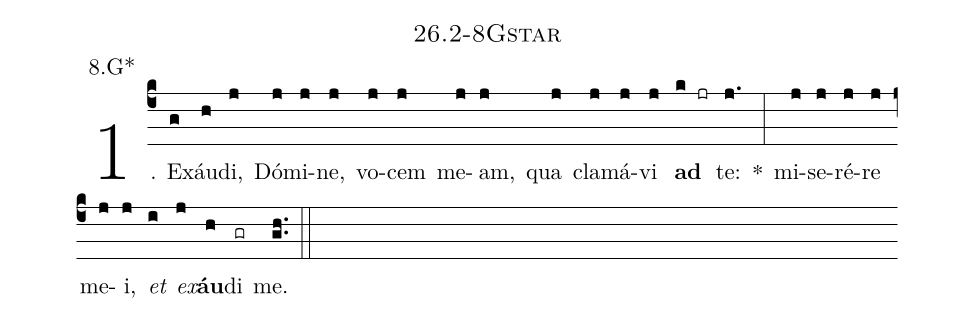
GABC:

name: 26.2-8Gstar;
annotation: 8.G*;
%%
(c4)1. Ex(g)áu(h)di,(j) Dó(j)mi(j)ne,(j) vo(j)cem(j) me(j)am,(j) qua(j) cla(j)má(j)vi(j) <b>ad</b>(k jr) te:(j.) *(:) mi(j)se(j)ré(j)re(j) me(j)i,(j) <i>et</i>(i) <i>ex</i>(j)<b>áu</b>(h)di(gr) me.(gh..) (::)


%E(j) u(j) o(i) u(j) a(h) e.(gh..) (::)
